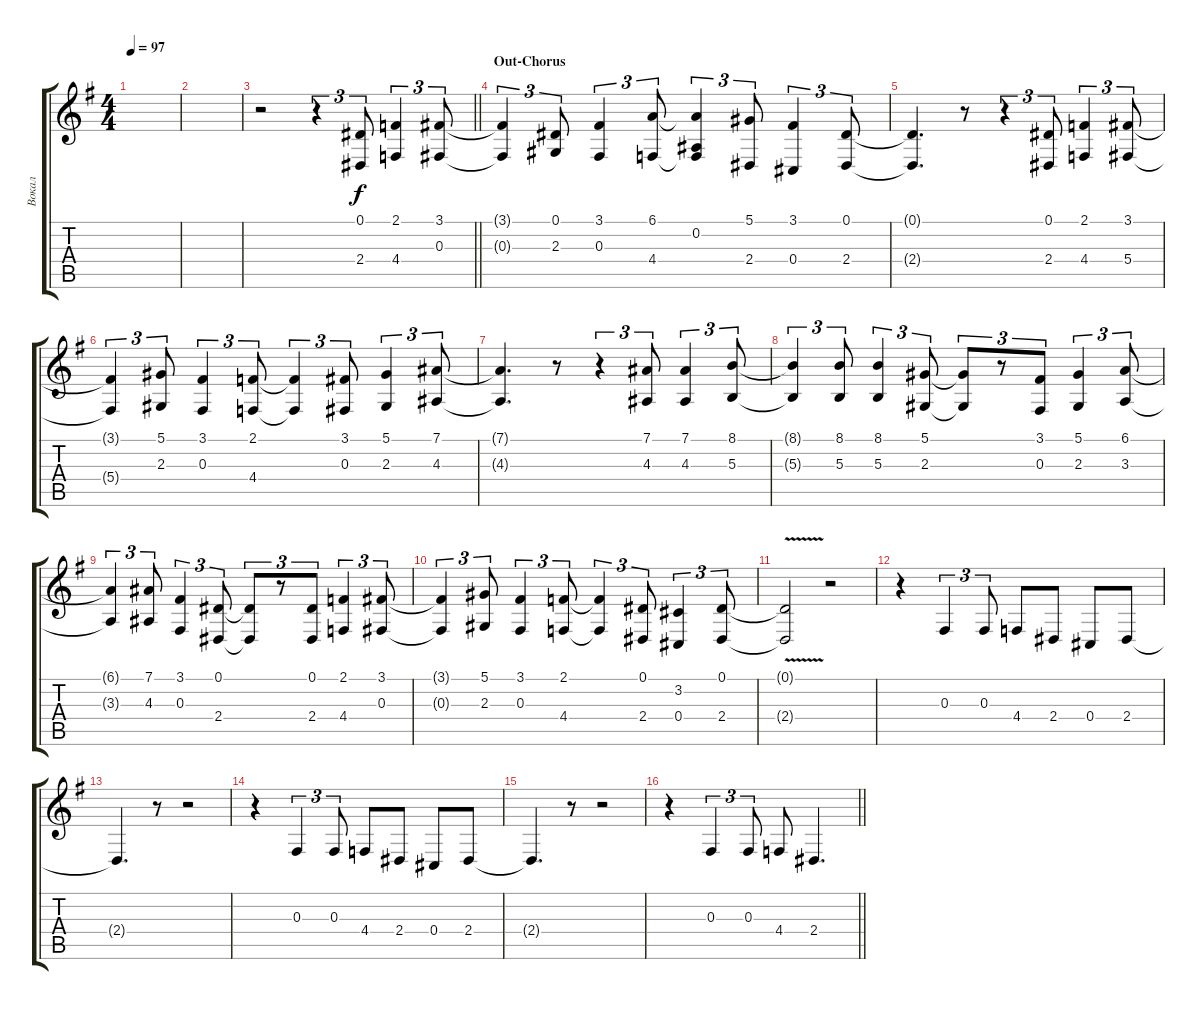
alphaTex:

\track ("Вокал" "Вокал") {instrument trumpet}
\staff {score tabs}
\tuning (Eb4 Bb3 Gb3 Db3 Ab2 Eb2) {hide}
\ts (4 4)
\tempo 97
\clef g2
\ks eminor
|
|
\barLineRight lightlight
r.2 r.4{tu (3 2)} (0.1 2.4).8{tu (3 2)} (2.1 4.4).4{tu (3 2)} (3.1 0.3).8{tu (3 2)} |
\section ("" "Out-Chorus")
(3.1{t} 0.3{t}).4{tu (3 2)} (0.1 2.3).8{tu (3 2)} (3.1 0.3).4{tu (3 2)} (6.1 4.4).8{tu (3 2)} (6.1{t} 0.2 4.4{t}).4{tu (3 2)} (5.1 2.4).8{tu (3 2)} (3.1 0.4).4{tu (3 2)} (0.1 2.4).8{tu (3 2)} |
(0.1{t} 2.4{t}).4{d} r.8 r.4{tu (3 2)} (0.1 2.4).8{tu (3 2)} (2.1 4.4).4{tu (3 2)} (3.1 5.4).8{tu (3 2)} |
(3.1{t} 5.4{t}).4{tu (3 2)} (5.1 2.3).8{tu (3 2)} (3.1 0.3).4{tu (3 2)} (2.1 4.4).8{tu (3 2)} (2.1{t} 4.4{t}).4{tu (3 2)} (3.1 0.3).8{tu (3 2)} (5.1 2.3).4{tu (3 2)} (7.1 4.3).8{tu (3 2)} |
(7.1{t} 4.3{t}).4{d} r.8 r.4{tu (3 2)} (7.1 4.3).8{tu (3 2)} (7.1 4.3).4{tu (3 2)} (8.1 5.3).8{tu (3 2)} |
(8.1{t} 5.3{t}).4{tu (3 2)} (8.1 5.3).8{tu (3 2)} (8.1 5.3).4{tu (3 2)} (5.1 2.3).8{tu (3 2)} (5.1{t} 2.3{t}).8{tu (3 2)} r.8{tu (3 2)} (3.1 0.3).8{tu (3 2)} (5.1 2.3).4{tu (3 2)} (6.1 3.3).8{tu (3 2)} |
(6.1{t} 3.3{t}).4{tu (3 2)} (7.1 4.3).8{tu (3 2)} (3.1 0.3).4{tu (3 2)} (0.1 2.4).8{tu (3 2)} (0.1{t} 2.4{t}).8{tu (3 2)} r.8{tu (3 2)} (0.1 2.4).8{tu (3 2)} (2.1 4.4).4{tu (3 2)} (3.1 0.3).8{tu (3 2)} |
(3.1{t} 0.3{t}).4{tu (3 2)} (5.1 2.3).8{tu (3 2)} (3.1 0.3).4{tu (3 2)} (2.1 4.4).8{tu (3 2)} (2.1{t} 4.4{t}).4{tu (3 2)} (0.1 2.4).8{tu (3 2)} (3.2 0.4).4{tu (3 2)} (0.1 2.4).8{tu (3 2)} |
(0.1{v t} 2.4{v t}).2 r.2 |
r.4 0.3.4{tu (3 2)} 0.3.8{tu (3 2)} 4.4.8 2.4.8 0.4.8 2.4.8 |
2.4{t}.4{d} r.8 r.2 |
r.4 0.3.4{tu (3 2)} 0.3.8{tu (3 2)} 4.4.8 2.4.8 0.4.8 2.4.8 |
2.4{t}.4{d} r.8 r.2 |
\barLineRight lightlight
r.4 0.3.4{tu (3 2)} 0.3.8{tu (3 2)} 4.4.8 2.4.4{d}
